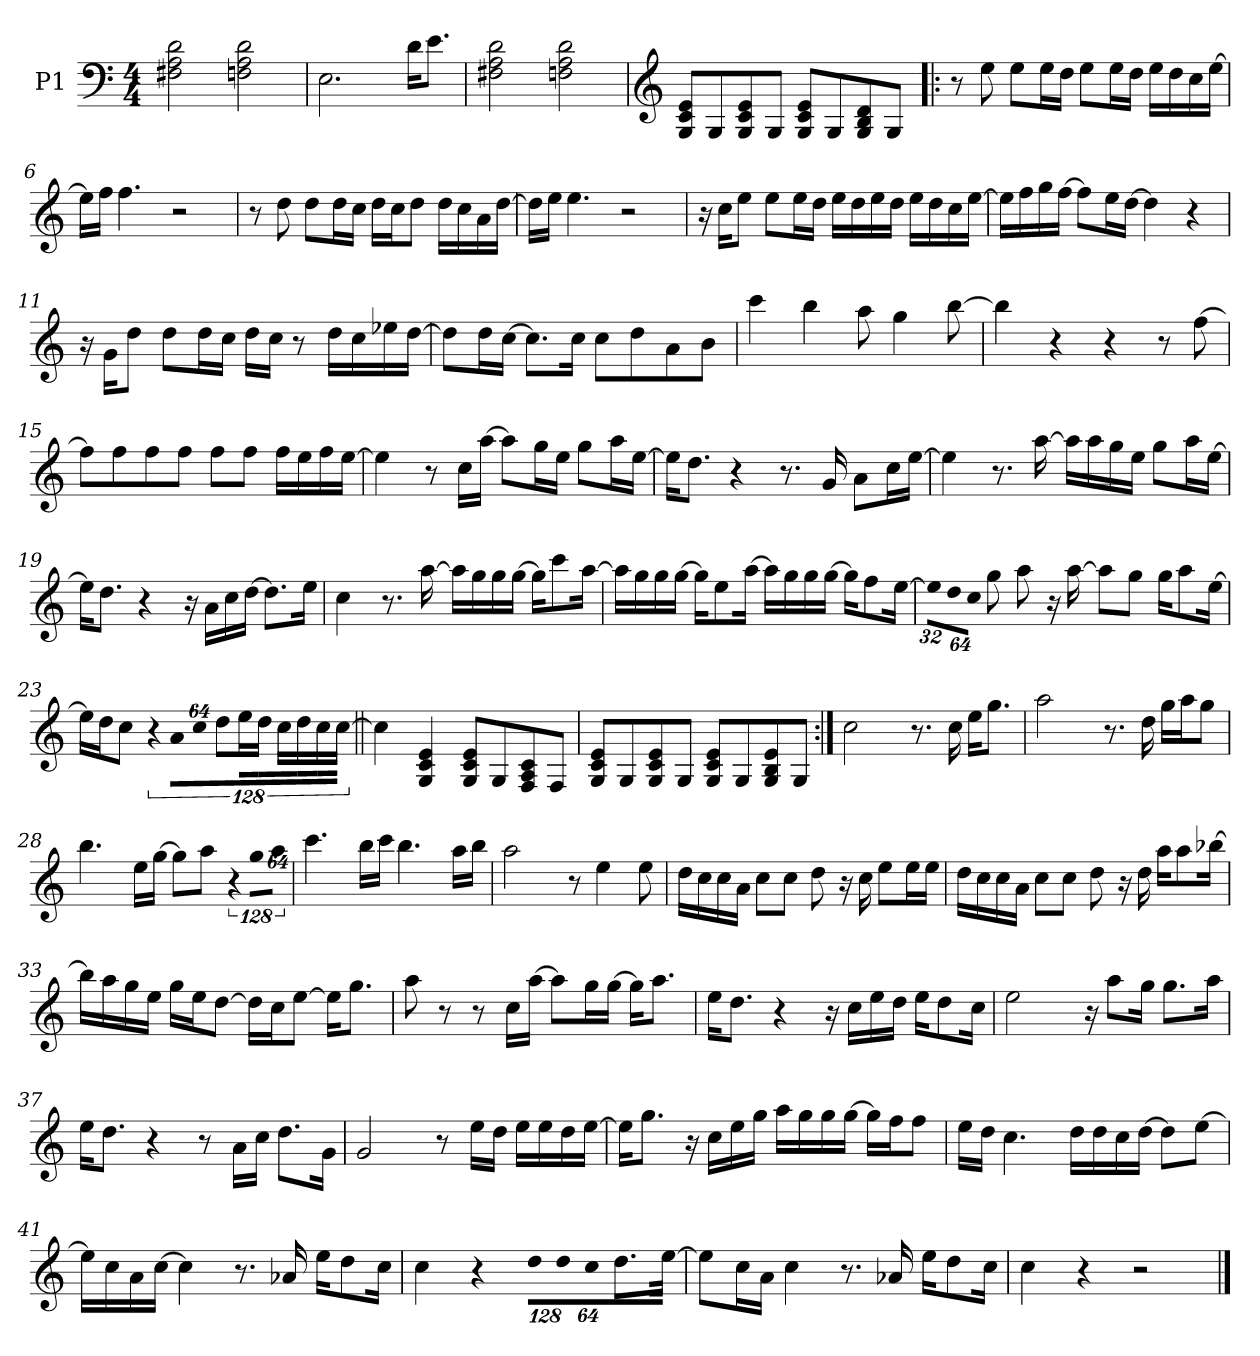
**kern
*part1
*staff1
*I"P1
!!LO:PB:g=z
*clefF4
*k[]
*C:
*M4/4
*MM73
=1
2F#Xi\ 2Ai 2di
2Fni\ 2Ai 2di
=2
2.Ei\
16di\KL
8.ei\J
=3
2F#Xi\ 2Ai 2di
2Fni\ 2Ai 2di
=4
*clefG2
8Gi/ 8ci 8eiL
8Gi/
8Gi/ 8ci 8ei
8Gi/J
8Gi/ 8ci 8eiL
8Gi/
8Gi/ 8Bi 8di
8Gi/J
=5!|:
8r
8eei\
8eei\L
16eei\L
16ddi\JJ
8eei\L
16eei\L
16ddi\JJ
16eei\LL
16ddi\
16cci\
[>16eei\JJ
!!LO:LB:g=z
=6
16eei\LL]
16ffi\JJ
4.ffi\
2r
=7
8r
8ddi\
8ddi\L
16ddi\L
16cci\JJ
16ddi\LL
16cci\J
8ddi\J
16ddi\LL
16cci\
16ai\
[>16ddi\JJ
=8
16ddi\LL]
16eei\JJ
4.eei\
2r
=9
16r
16cci\KL
8eei\J
8eei\L
16eei\L
16ddi\JJ
16eei\LL
16ddi\
16eei\
16ddi\JJ
16eei\LL
16ddi\
16cci\
[>16eei\JJ
!!LO:LB:g=z
=10
16eei\LL]
16ffi\
16ggi\
[>16ffi\JJ
8ffi\L]
16eei\L
[>16ddi\JJ
4ddi\]
4r
=11
16r
16gi\KL
8ddi\J
8ddi\L
16ddi\L
16cci\JJ
16ddi\LL
16cci\JJ
8r
16ddi\LL
16cci\
16ee-Xi\
[>16ddi\JJ
=12
8ddi\L]
16ddi\L
[>16cci\JJ
8.cci\L]
16cci\Jk
8cci\L
8ddi\
8ai\
8bi\J
=13
4ccci\
4bbi\
8aai\
4ggi\
[>8bbi\
!!LO:LB:g=z
=14
4bbi\]
4r
4r
8r
[>8ffi\
=15
8ffi\L]
8ffi\
8ffi\
8ffi\J
8ffi\L
8ffi\J
16ffi\LL
16eei\
16ffi\
[>16eei\JJ
=16
4eei\]
8r
16cci\LL
[>16aai\JJ
8aai\L]
16ggi\L
16eei\JJ
8ggi\L
16aai\L
[>16eei\JJ
=17
16eei\KL]
8.ddi\J
4r
8.r
16gi/
8ai\L
16cci\L
[>16eei\JJ
!!LO:LB:g=z
=18
4eei\]
8.r
[>16aai\
16aai\LL]
16aai\
16ggi\
16eei\JJ
8ggi\L
16aai\L
[>16eei\JJ
=19
16eei\KL]
8.ddi\J
4r
16r
16ai\LL
16cci\
[>16ddi\JJ
8.ddi\L]
16eei\Jk
=20
4cci\
8.r
[>16aai\
16aai\LL]
16ggi\
16ggi\
[>16ggi\JJ
16ggi\KL]
8ccci\
[>16aai\Jk
!!LO:LB:g=z
=21
16aai\LL]
16ggi\
16ggi\
[>16ggi\JJ
16ggi\KL]
8eei\
[>16aai\Jk
16aai\LL]
16ggi\
16ggi\
[>16ggi\JJ
16ggi\KL]
8ffi\
[>16eei\Jk
=22
*Xbrackettup
!LO:N:vis=16
512%21eei\LL]
!LO:N:vis=16
1024%43ddi\
!LO:N:vis=16
1024%43cci\JJ
8ggi\
8aai\
16r
[>16aai\
8aai\L]
8ggi\J
16ggi\KL
8aai\
[>16eei\Jk
=23
16eei\LL]
16ddi\J
8cci\J
*brackettup
!LO:N:vis=8
1024%85r
!LO:N:vis=8
1024%85ai\L
!LO:N:vis=8
512%43cci\J
8ddi\L
16eei\L
16ddi\JJ
16cci\LL
16ddi\
16cci\
[>16cci\JJ
!!LO:LB:g=z
=24||
4cci\]
4Gi/ 4ci 4ei
8Gi/ 8ci 8eiL
8Gi/
8Fi/ 8Ai 8ci
8Fi/J
=25
8Gi/ 8ci 8eiL
8Gi/
8Gi/ 8ci 8ei
8Gi/J
8Gi/ 8ci 8eiL
8Gi/
8Gi/ 8Bi 8ei
8Gi/J
=26:|!
2cci\
8.r
16cci\
16eei\KL
8.ggi\J
=27
2aai\
8.r
16ddi\
16ggi\LL
16aai\J
8ggi\J
=28
4.bbi\
16eei\LL
[>16ggi\JJ
8ggi\L]
8aai\J
!LO:N:vis=8
1024%85r
!LO:N:vis=8
1024%85ggi\L
!LO:N:vis=8
512%43aai\J
!!LO:LB:g=z
=29
4.ccci\
16bbi\LL
16ccci\JJ
4.bbi\
16aai\LL
16bbi\JJ
=30
2aai\
8r
4eei\
8eei\
=31
16ddi\LL
16cci\
16cci\
16ai\JJ
8cci\L
8cci\J
8ddi\
16r
16cci\
8eei\L
16eei\L
16eei\JJ
=32
16ddi\LL
16cci\
16cci\
16ai\JJ
8cci\L
8cci\J
8ddi\
16r
16ddi\
16aai\KL
8aai\
[>16bb-Xi\Jk
!!LO:LB:g=z
=33
16bb-i\LL]
16aai\
16ggi\
16eei\JJ
16ggi\LL
16eei\J
[>8ddi\J
16ddi\LL]
16cci\J
[>8eei\J
16eei\KL]
8.ggi\J
=34
8aai\
8r
8r
16cci\LL
[>16aai\JJ
8aai\L]
16ggi\L
[>16ggi\JJ
16ggi\KL]
8.aai\J
=35
16eei\KL
8.ddi\J
4r
16r
16cci\LL
16eei\
16ddi\JJ
16eei\KL
8ddi\
16cci\Jk
=36
2eei\
16r
8aai\L
16ggi\Jk
8.ggi\L
16aai\Jk
!!LO:LB:g=z
=37
16eei\KL
8.ddi\J
4r
8r
16ai\LL
16cci\JJ
8.ddi\L
16gi\Jk
=38
2gi/
8r
16eei\LL
16ddi\JJ
16eei\LL
16eei\
16ddi\
[>16eei\JJ
=39
16eei\KL]
8.ggi\J
16r
16cci\LL
16eei\
16ggi\JJ
16aai\LL
16ggi\
16ggi\
[>16ggi\JJ
16ggi\LL]
16ffi\J
8ffi\J
=40
16eei\LL
16ddi\JJ
4.cci\
16ddi\LL
16ddi\
16cci\
[>16ddi\JJ
8ddi\L]
[>8eei\J
!!LO:LB:g=z
=41
16eei\LL]
16cci\
16ai\
[>16cci\JJ
4cci\]
8.r
16a-Xi/
16eei\KL
8ddi\
16cci\Jk
=42
4cci\
4r
*Xbrackettup
!LO:N:vis=8
1024%85ddi\L
!LO:N:vis=8
1024%85ddi\
!LO:N:vis=8
512%43cci\J
8.ddi\L
[>16eei\Jk
=43
8eei\L]
16cci\L
16ai\JJ
4cci\
8.r
16a-Xi/
16eei\KL
8ddi\
16cci\Jk
=44
4cci\
4r
2r
==
*-
